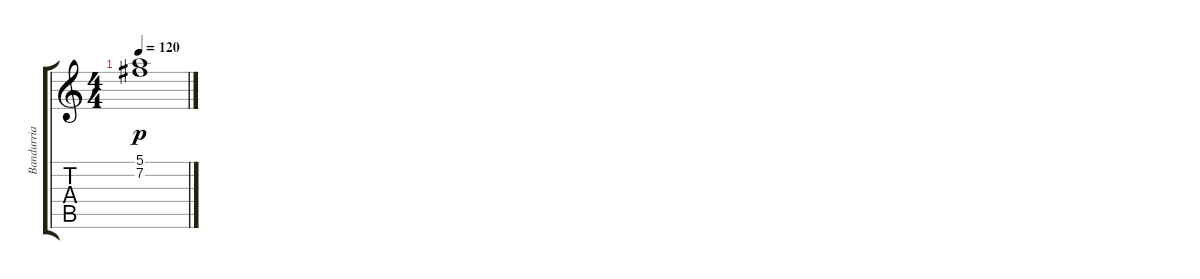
\track ("Bandurria" "Bandurria") {instrument acousticguitarsteel}
\staff {score tabs}
\tuning (E4 B3 G3 D3 A2 E2) {hide}
\ts (4 4)
\tempo 120
\clef g2
\ks c
(5.1 7.2).1{dy p}
